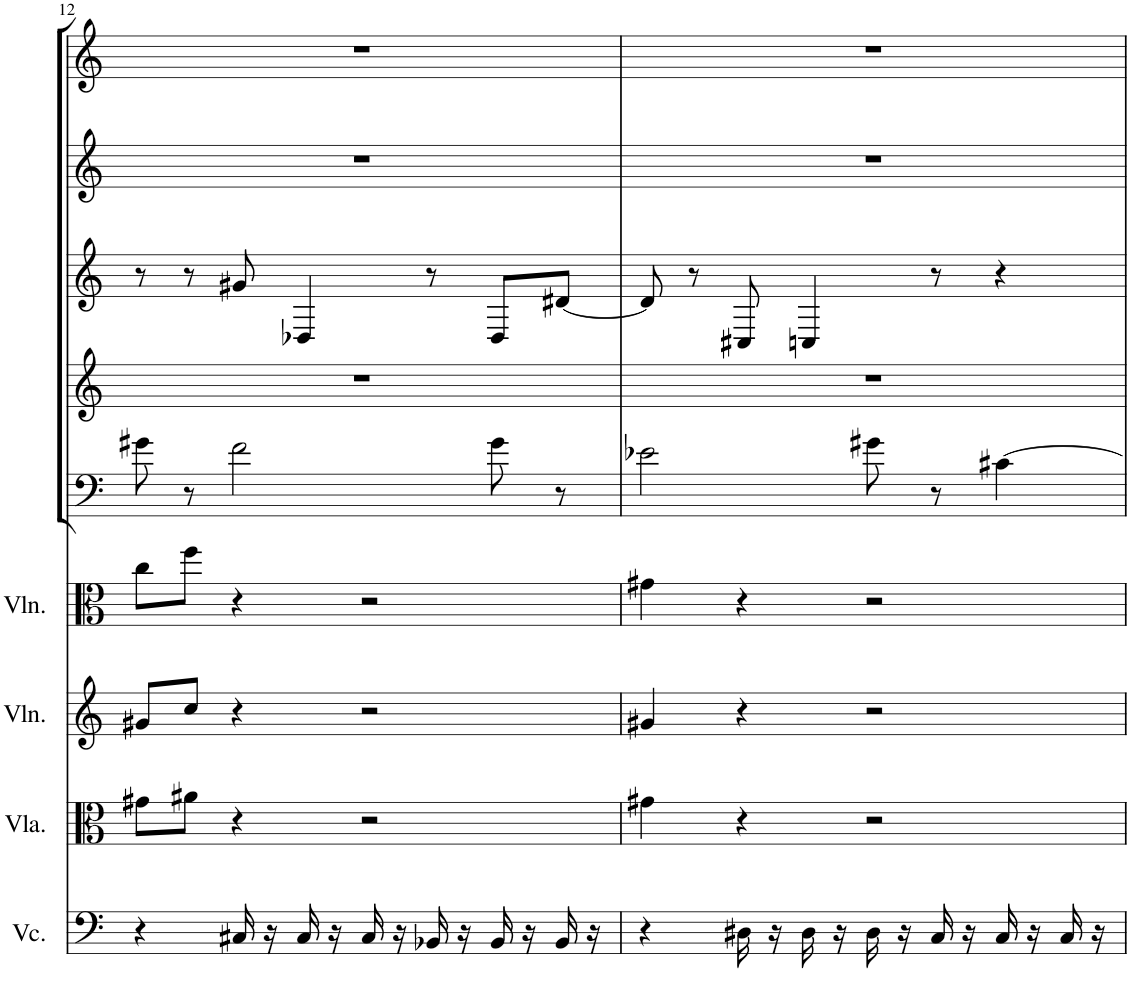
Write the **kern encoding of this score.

**kern	**kern	**kern	**kern	**kern	**kern	**kern	**kern	**kern
*part9	*part8	*part7	*part6	*part5	*part4	*part3	*part2	*part1
*staff9	*staff8	*staff7	*staff6	*staff5	*staff4	*staff3	*staff2	*staff1
*I"Violoncello	*I"Viola	*I"Violin	*I"Violin	*I"Bassoon	*I"Horn in F	*I"Bb Clarinet	*I"Oboe	*I"Flute
*I'Vc.	*I'Vla.	*I'Vln.	*I'Vln.	*I'Bsn	*I'Hn	*I'Cl	*I'Ob	*I'Fl
!!LO:PB:g=z
*clefF4	*clefC3	*clefG2	*clefC3	*clefF4	*clefG2	*clefG2	*clefG2	*clefG2
*	*	*	*	*	*ITrd4c7	*ITrd1c2	*	*
*k[]	*k[]	*k[]	*k[]	*k[]	*k[]	*k[]	*k[]	*k[]
*M4/4	*M4/4	*M4/4	*M4/4	*M4/4	*M4/4	*M4/4	*M4/4	*M4/4
=12	=12	=12	=12	=12	=12	=12	=12	=12
4r	8g#X\L	8g#X/L	8cc\L	8g#X\	1r	8r	1r	1r
.	8a#X\J	8cc/J	8ff\J	8r	.	8r	.	.
16C#X/	4r	4r	4r	2f\	.	8g#X/	.	.
16r	.	.	.	.	.	.	.	.
16C#/	.	.	.	.	.	4D-X/	.	.
16r	.	.	.	.	.	.	.	.
16C#/	2r	2r	2r	.	.	.	.	.
16r	.	.	.	.	.	.	.	.
16BB-X/	.	.	.	.	.	8r	.	.
16r	.	.	.	.	.	.	.	.
16BB-/	.	.	.	8g#\	.	8D-/L	.	.
16r	.	.	.	.	.	.	.	.
16BB-/	.	.	.	8r	.	[8d#X/J	.	.
16r	.	.	.	.	.	.	.	.
=13	=13	=13	=13	=13	=13	=13	=13	=13
4r	4g#X\	4g#X/	4g#X\	2e-X\	1r	8d#/]	1r	1r
.	.	.	.	.	.	8r	.	.
16D#X\	4r	4r	4r	.	.	8C#X/	.	.
16r	.	.	.	.	.	.	.	.
16D#\	.	.	.	.	.	4Cn/	.	.
16r	.	.	.	.	.	.	.	.
16D#\	2r	2r	2r	8g#X\	.	.	.	.
16r	.	.	.	.	.	.	.	.
16C/	.	.	.	8r	.	8r	.	.
16r	.	.	.	.	.	.	.	.
16C/	.	.	.	[4c#X\	.	4r	.	.
16r	.	.	.	.	.	.	.	.
16C/	.	.	.	.	.	.	.	.
16r	.	.	.	.	.	.	.	.
=	=	=	=	=	=	=	=	=
*-	*-	*-	*-	*-	*-	*-	*-	*-
